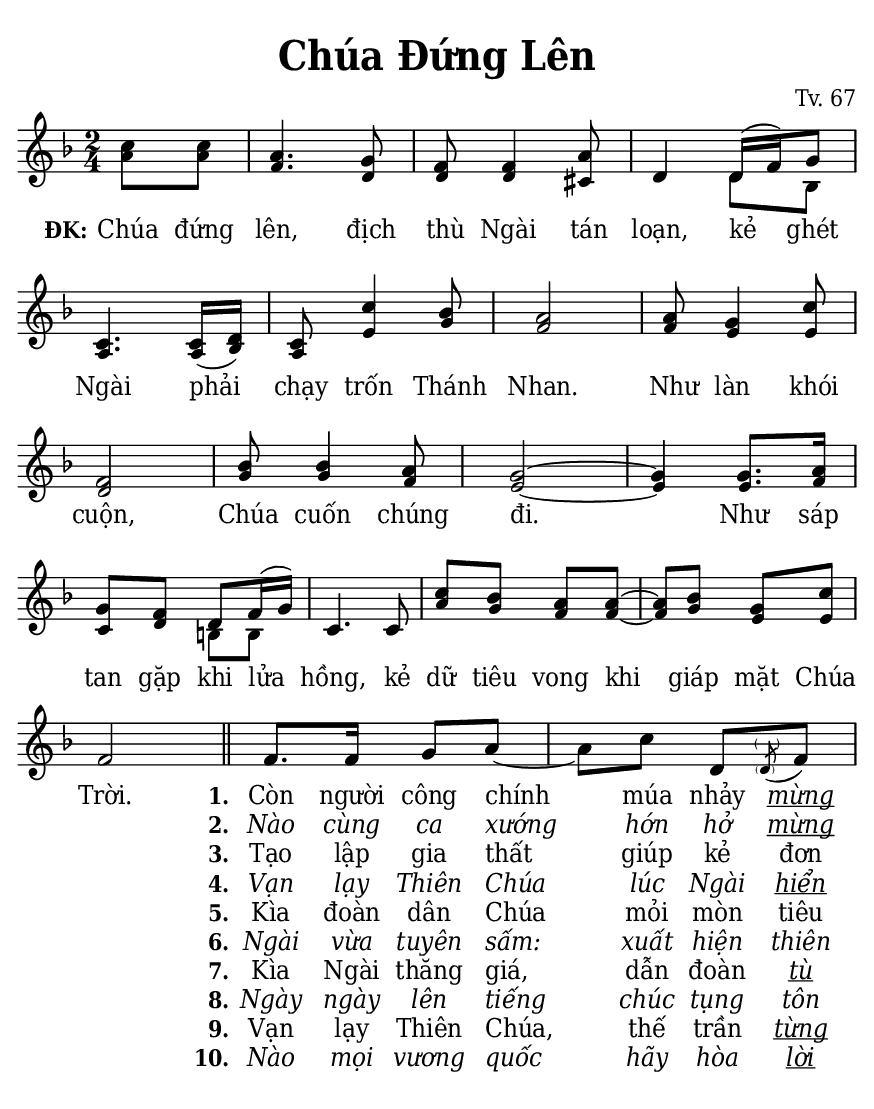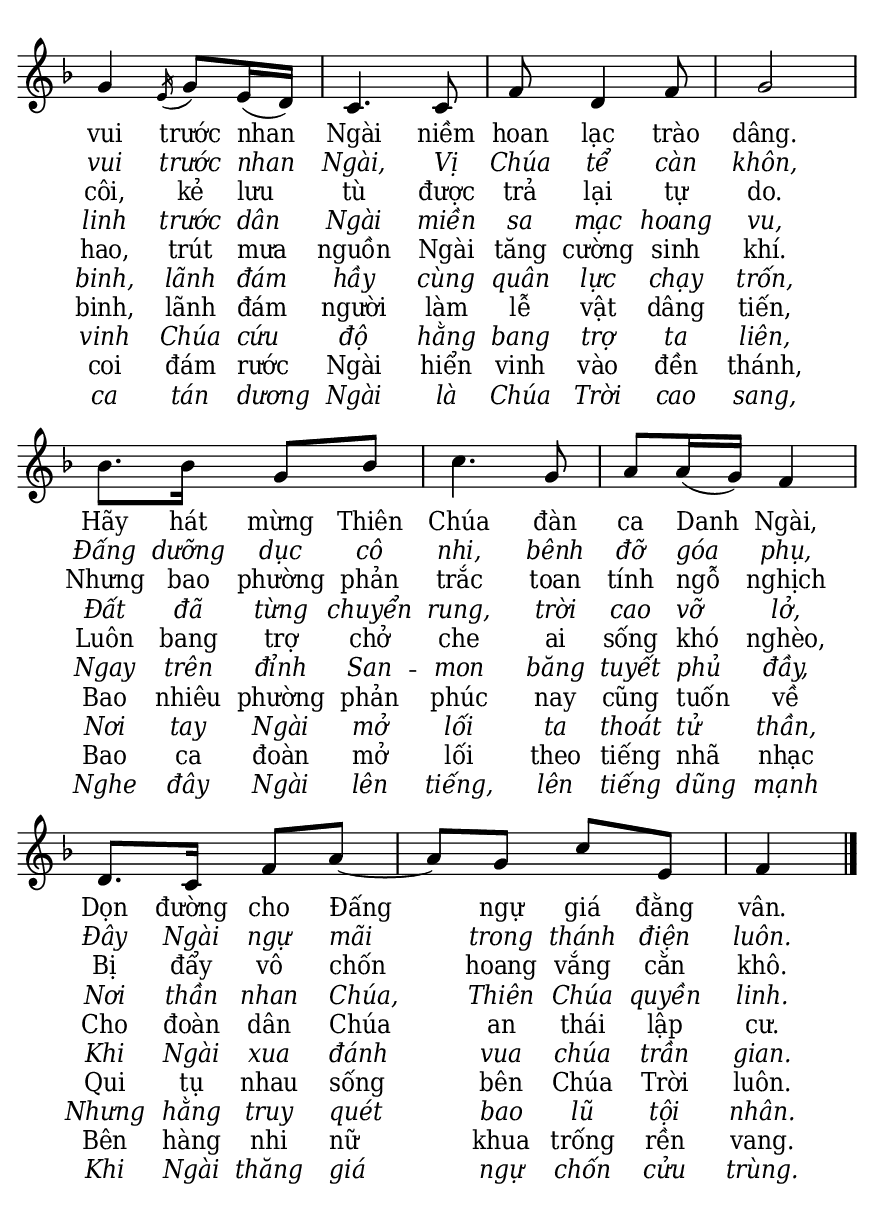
% Cài đặt chung\
\version "2.22.1"
\include "english.ly"

\header {
  title = \markup { \fontsize #1 "Chúa Đứng Lên" }
  composer = "Tv. 67"
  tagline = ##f
}

% Nhạc phiên khúc
nhacPhienKhucSop = \relative c'' {
  \partial 4 c8 c |
  a4. g8 |
  f f4 a8 |
  d,4 d16 (f) g8 |
  c,4. c16 (d) |
  c8 c'4 bf8 |
  a2 |
  a8 g4 c8 |
  f,2 |
  bf8 bf4 a8 |
  g2 ~ |
  g4 g8. a16 |
  g8 f d f16 (g) |
  c,4. c8 |
  c' bf a a ~ |
  a bf g c |
  f,2 \bar "||"
  
  f8. f16 g8 a ~ |
  a c d, \slashedGrace { \parenthesize d8 (} f) |
  g4 \slashedGrace { e16 ( } g8) e16 (d) |
  c4. c8 |
  f d4 f8 |
  g2 |
  bf8. bf16 g8 bf |
  c4. g8 |
  a a16 (g) f4 |
  d8. c16 f8 a ~ |
  a g c e, |
  f4 \bar "|."
}

nhacPhienKhucAlto = \relative c'' {
  a8 a |
  f4. d8 |
  d d4 cs8 |
  d4 d8 [bf] |
  a4. a16 (bf) |
  a8 e'4 g8 |
  f2 |
  f8 e4 e8 |
  d2 |
  g8 g4 f8 |
  e2 ~ |
  e4 e8. f16 |
  c8 d b! [b] |
  c4. c8 |
  a' g f f ~ |
  f g e e |
  f2
}

% Lời phiên khúc
loiPhienKhucSop = \lyrics {
  \set stanza = "ĐK:"
  Chúa đứng lên, địch thù Ngài tán loạn,
  kẻ ghét Ngài phải chạy trốn Thánh Nhan.
  Như làn khói cuộn, Chúa cuốn chúng đi.
  Như sáp tan gặp khi lửa hồng,
  kẻ dữ tiêu vong khi giáp mặt Chúa Trời.
  <<
    {
      \set stanza = "1."
      Còn người công chính múa nhảy
      \markup { \italic \underline mừng }
      vui trước nhan Ngài
      niềm hoan lạc trào dâng.
      Hãy hát mừng Thiên Chúa đàn ca Danh Ngài,
      Dọn đường cho Đấng ngự giá đằng vân.
    }
    \new Lyrics {
	    \set associatedVoice = "beSop"
	    \set stanza = "2."
      \override Lyrics.LyricText.font-shape = #'italic
	    Nào cùng ca xướng hớn hở
	    \markup { \italic \underline mừng }
	    vui trước nhan Ngài,
	    Vị Chúa tể càn khôn,
	    Đấng dưỡng dục cô nhi, bênh đỡ góa phụ,
	    Đây Ngài ngự mãi trong thánh điện luôn.
    }
    \new Lyrics {
	    \set associatedVoice = "beSop"
	    \set stanza = "3."
	    Tạo lập gia thất giúp kẻ đơn côi,
	    kẻ lưu tù được trả lại tự do.
	    Nhưng bao phường phản trắc toan tính ngỗ nghịch
	    Bị đẩy vô chốn hoang vắng cằn khô.
    }
    \new Lyrics {
	    \set associatedVoice = "beSop"
	    \set stanza = "4."
      \override Lyrics.LyricText.font-shape = #'italic
	    Vạn lạy Thiên Chúa lúc Ngài
	    \markup { \italic \underline hiển }
	    linh trước dân Ngài miền sa mạc hoang vu,
	    Đất đã từng chuyển rung, trời cao vỡ lở,
	    Nơi thần nhan Chúa, Thiên Chúa quyền linh.
    }
    \new Lyrics {
	    \set associatedVoice = "beSop"
	    \set stanza = "5."
	    Kìa đoàn dân Chúa mỏi mòn tiêu hao,
	    trút mưa nguồn Ngài tăng cường sinh khí.
	    Luôn bang trợ chở che ai sống khó nghèo,
	    Cho đoàn dân Chúa an thái lập cư.
    }
    \new Lyrics {
	    \set associatedVoice = "beSop"
	    \set stanza = "6."
      \override Lyrics.LyricText.font-shape = #'italic
	    Ngài vừa tuyên sấm: xuất hiện thiên binh,
	    lãnh đám hầy cùng quân lực chạy trốn,
	    Ngay trên đỉnh San -- mon băng tuyết phủ đầy,
	    Khi Ngài xua đánh vua chúa trần gian.
    }
    \new Lyrics {
	    \set associatedVoice = "beSop"
	    \set stanza = "7."
	    Kìa Ngài thăng giá, dẫn đoàn
	    \markup { \italic \underline tù }
	    binh, lãnh đám người làm lễ vật dâng tiến,
	    Bao nhiêu phường phản phúc nay cũng tuốn về
	    Qui tụ nhau sống bên Chúa Trời luôn.
    }
    \new Lyrics {
	    \set associatedVoice = "beSop"
	    \set stanza = "8."
      \override Lyrics.LyricText.font-shape = #'italic
	    Ngày ngày lên tiếng chúc tụng tôn vinh Chúa cứu độ
	    hằng bang trợ ta liên,
	    Nơi tay Ngài mở lối ta thoát tử thần,
	    Nhưng hằng truy quét bao lũ tội nhân.
    }
    \new Lyrics {
	    \set associatedVoice = "beSop"
	    \set stanza = "9."
	    Vạn lạy Thiên Chúa, thế trần
	    \markup { \italic \underline từng }
	    coi đám rước Ngài hiển vinh vào đền thánh,
	    Bao ca đoàn mở lối theo tiếng nhã nhạc
	    Bên hàng nhi nữ khua trống rền vang.
    }
    \new Lyrics {
	    \set associatedVoice = "beSop"
	    \set stanza = "10."
      \override Lyrics.LyricText.font-shape = #'italic
	    Nào mọi vương quốc hãy hòa
	    \markup { \italic \underline lời }
	    ca tán dương Ngài là Chúa Trời cao sang,
	    Nghe đây Ngài lên tiếng,
	    lên tiếng dũng mạnh
	    Khi Ngài thăng giá ngự chốn cửu trùng.
    }
  >>
}

% Dàn trang
\paper {
  #(set-paper-size "a5")
  top-margin = 10\mm
  bottom-margin = 3\mm
  left-margin = 3\mm
  right-margin = 3\mm
  indent = #0
  #(define fonts
	 (make-pango-font-tree "Deja Vu Serif Condensed"
	 		       "Deja Vu Serif Condensed"
			       "Deja Vu Serif Condensed"
			       (/ 20 20)))
  print-page-number = ##f
  system-system-spacing = #'((basic-distance . 0.1) (padding . 3))
  page-count = #2
  ragged-bottom = ##t
}

TongNhip = {
  \key f \major \time 2/4
  \set Timing.beamExceptions = #'()
  \set Timing.baseMoment = #(ly:make-moment 1/4)
}

% Đổi kích thước nốt cho bè phụ
notBePhu =
#(define-music-function (font-size music) (number? ly:music?)
   (for-some-music
     (lambda (m)
       (if (music-is-of-type? m 'rhythmic-event)
           (begin
             (set! (ly:music-property m 'tweaks)
                   (cons `(font-size . ,font-size)
                         (ly:music-property m 'tweaks)))
             #t)
           #f))
     music)
   music)

\score {
  \new ChoirStaff <<
    \new Staff \with {
        \consists "Merge_rests_engraver"
        printPartCombineTexts = ##f
      }
      <<
      \new Voice \TongNhip \partCombine 
        \nhacPhienKhucSop
        \notBePhu -1 { \nhacPhienKhucAlto }
      \new NullVoice = beSop \nhacPhienKhucSop
      \new Lyrics \lyricsto beSop \loiPhienKhucSop
      >>
  >>
  \layout {
    \override Lyrics.LyricSpace.minimum-distance = #1.5
    \override Score.BarNumber.break-visibility = ##(#f #f #f)
    \override Score.SpacingSpanner.uniform-stretching = ##t
  } 
}
